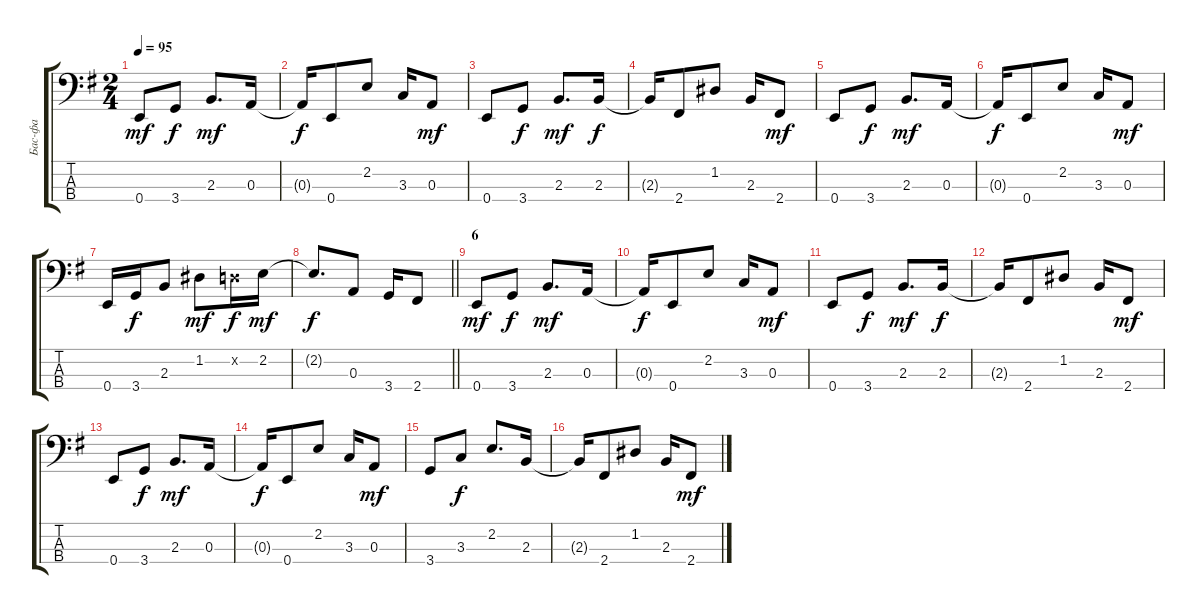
\track ("Бас-фа" "Бас-фа") {instrument slapbass1}
\staff {score tabs}
\tuning (G2 D2 A1 E1) {hide}
\ts (2 4)
\tempo 95
\clef f4
\ks eminor
0.4.8{dy mf} 3.4.8{dy f} 2.3.8{d dy mf} 0.3.16 |
0.3{t}.16{dy f} 0.4.8 2.2.8 3.3.16 0.3.8{dy mf} |
0.4.8 3.4.8{dy f} 2.3.8{d dy mf} 2.3.16{dy f} |
2.3{t}.16 2.4.8 1.2.8 2.3.16 2.4.8{dy mf} |
0.4.8 3.4.8{dy f} 2.3.8{d dy mf} 0.3.16 |
0.3{t}.16{dy f} 0.4.8 2.2.8 3.3.16 0.3.8{dy mf} |
0.4.16 3.4.16{dy f} 2.3.8 1.2.8{dy mf} 0.2{x}.16{dy f} 2.2.16{dy mf} |
\barLineRight lightlight
2.2{t}.8{d dy f} 0.3.8 3.4.16 2.4.8 |
\section ("" "6")
0.4.8{dy mf} 3.4.8{dy f} 2.3.8{d dy mf} 0.3.16 |
0.3{t}.16{dy f} 0.4.8 2.2.8 3.3.16 0.3.8{dy mf} |
0.4.8 3.4.8{dy f} 2.3.8{d dy mf} 2.3.16{dy f} |
2.3{t}.16 2.4.8 1.2.8 2.3.16 2.4.8{dy mf} |
0.4.8 3.4.8{dy f} 2.3.8{d dy mf} 0.3.16 |
0.3{t}.16{dy f} 0.4.8 2.2.8 3.3.16 0.3.8{dy mf} |
3.4.8 3.3.8{dy f} 2.2.8{d} 2.3.16 |
2.3{t}.16 2.4.8 1.2.8 2.3.16 2.4.8{dy mf}
